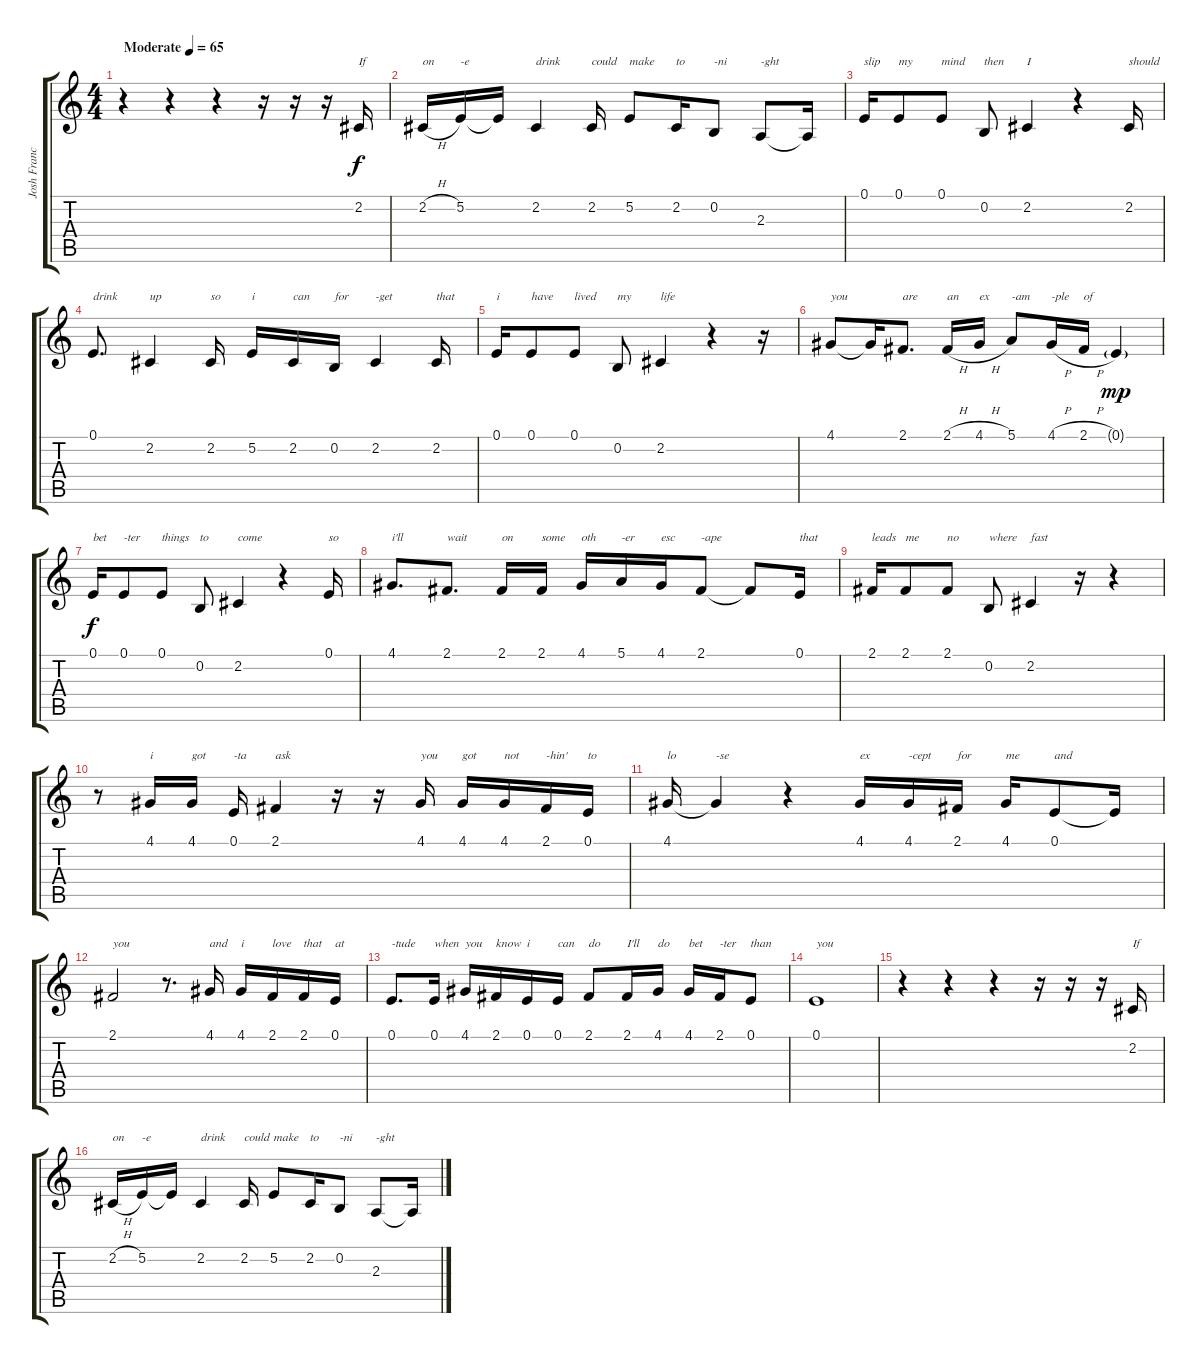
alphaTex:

\track ("Josh Francesci" "Josh Franc") {instrument lead6voice}
\staff {score tabs}
\tuning (E4 B3 G3 D3 A2 E2) {hide}
\ts (4 4)
\tempo (65 "Moderate")
\clef g2
\ks c
r.4{dy f instrument lead6voice} r.4 r.4 r.16 r.16 r.16 2.2.16{txt "If"} |
2.2{h}.16{txt "on"} 5.2.16{txt "-e"} 5.2{t}.16 2.2.4{txt "drink"} 2.2.16{txt "could"} 5.2.8{txt "make"} 2.2.16{txt "to"} 0.2.8{txt "-ni"} 2.3.8{txt "-ght"} 2.3{t}.16 |
0.1.16{txt "slip"} 0.1.8{txt "my"} 0.1.8{txt "mind"} 0.2.8{txt "then"} 2.2.4{txt "I"} r.4 2.2.16{txt "should"} |
0.1.8{d txt "drink"} 2.2.4{txt "up"} 2.2.16{txt "so"} 5.2.16{txt "i"} 2.2.16{txt "can"} 0.2.16{txt "for"} 2.2.4{txt "-get"} 2.2.16{txt "that"} |
0.1.16{txt "i"} 0.1.8{txt "have"} 0.1.8{txt "lived"} 0.2.8{txt "my"} 2.2.4{txt "life"} r.4 r.16 |
4.1.8{txt "you"} 4.1{t}.16 2.1.8{d txt "are"} 2.1{h}.16{txt "an"} 4.1{h}.16{txt "ex"} 5.1.8{txt "-am"} 4.1{h}.16{txt "-ple"} 2.1{h}.16{txt "of"} 0.1{g}.4{dy mp} |
0.1.16{txt "bet" dy f} 0.1.8{txt "-ter"} 0.1.8{txt "things"} 0.2.8{txt "to"} 2.2.4{txt "come"} r.4 0.1.16{txt "so"} |
4.1.8{d txt "i'll"} 2.1.8{d txt "wait"} 2.1.16{txt "on"} 2.1.16{txt "some"} 4.1.16{txt "oth"} 5.1.16{txt "-er"} 4.1.16{txt "esc"} 2.1.8{txt "-ape"} 2.1{t}.8 0.1.16{txt "that"} |
2.1.16{txt "leads"} 2.1.8{txt "me"} 2.1.8{txt "no"} 0.2.8{txt "where"} 2.2.4{txt "fast"} r.16 r.4 |
r.8 4.1.16{txt "i"} 4.1.16{txt "got"} 0.1.16{txt "-ta"} 2.1.4{txt "ask"} r.16 r.16 4.1.16{txt "you"} 4.1.16{txt "got"} 4.1.16{txt "not"} 2.1.16{txt "-hin'"} 0.1.16{txt "to"} |
4.1.16{txt "lo"} 4.1{t}.4{txt "-se"} r.4 4.1.16{txt "ex"} 4.1.16{txt "-cept"} 2.1.16{txt "for"} 4.1.16{txt "me"} 0.1.8{txt "and"} 0.1{t}.16 |
2.1.2{txt "you"} r.8{d} 4.1.16{txt "and"} 4.1.16{txt "i"} 2.1.16{txt "love"} 2.1.16{txt "that"} 0.1.16{txt "at"} |
0.1.8{d txt "-tude"} 0.1.16{txt "when"} 4.1.16{txt "you"} 2.1.16{txt "know"} 0.1.16{txt "i"} 0.1.16{txt "can"} 2.1.8{txt "do"} 2.1.16{txt "I'll"} 4.1.16{txt "do"} 4.1.16{txt "bet"} 2.1.16{txt "-ter"} 0.1.8{txt "than"} |
0.1.1{txt "you"} |
r.4 r.4 r.4 r.16 r.16 r.16 2.2.16{txt "If"} |
2.2{h}.16{txt "on"} 5.2.16{txt "-e"} 5.2{t}.16 2.2.4{txt "drink"} 2.2.16{txt "could"} 5.2.8{txt "make"} 2.2.16{txt "to"} 0.2.8{txt "-ni"} 2.3.8{txt "-ght"} 2.3{t}.16
